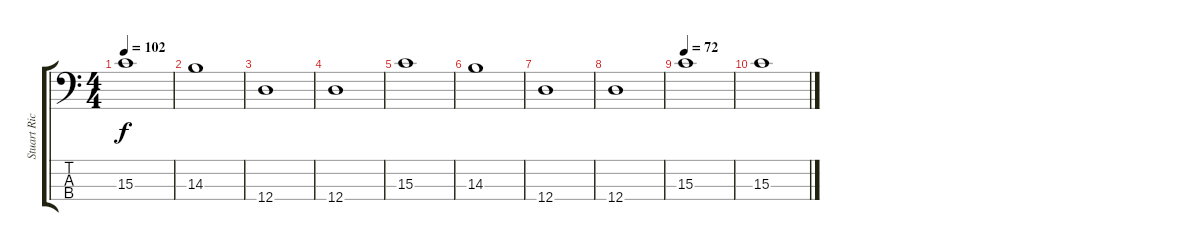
\track ("Stuart Richardson" "Stuart Ric") {instrument electricbasspick}
\staff {score tabs}
\tuning (G2 D2 A1 D1) {hide}
\ts (4 4)
\tempo 102
\clef f4
\ks c
15.3.1{dy f} |
14.3.1 |
12.4.1 |
12.4.1 |
15.3.1 |
14.3.1 |
12.4.1{volume 5} |
12.4.1 |
\tempo 72
15.3.1 |
15.3.1
